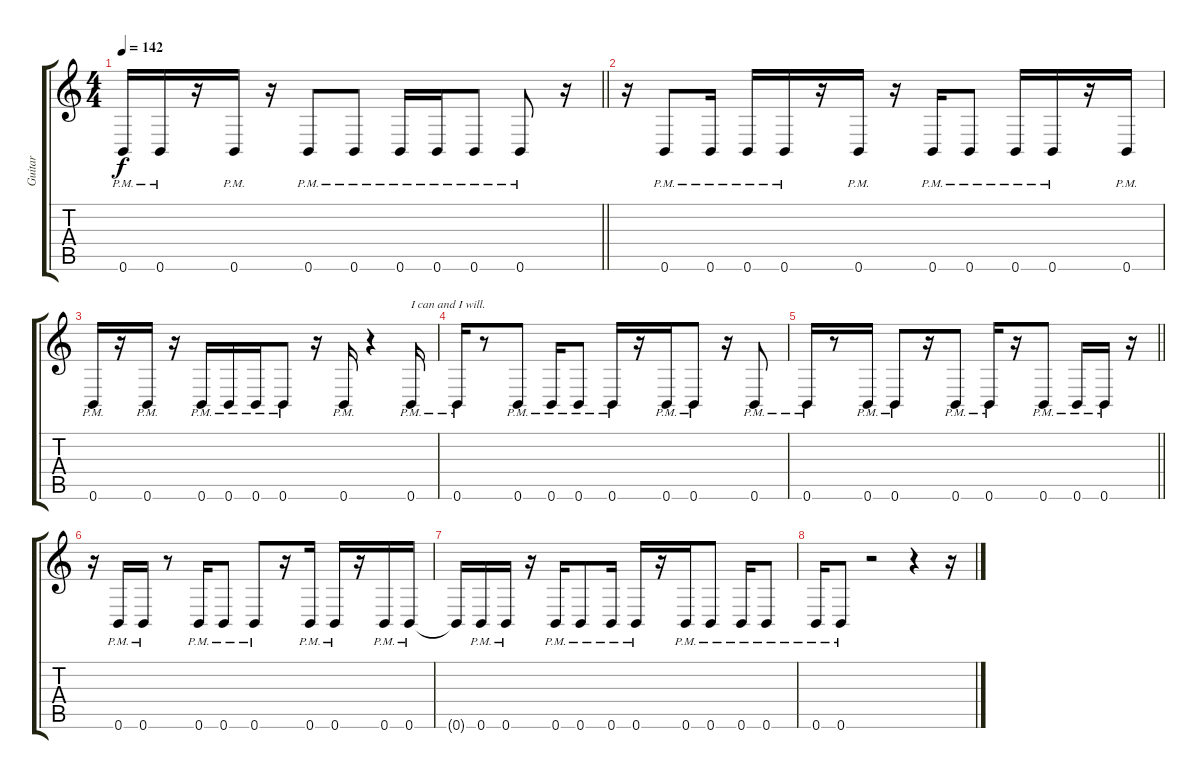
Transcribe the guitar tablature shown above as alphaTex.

\track ("Guitar" "Guitar") {instrument distortionguitar}
\staff {score tabs}
\tuning (Db4 Ab3 E3 B2 Gb2 B1) {hide}
\ts (4 4)
\tempo 142
\clef g2
\barLineRight lightlight
\ks c
0.6{pm}.16{dy f} 0.6{pm}.16 r.16 0.6{pm}.16 r.16 0.6{pm}.8 0.6{pm}.8 0.6{pm}.16 0.6{pm}.16 0.6{pm}.8 0.6{pm}.8 r.16 |
r.16 0.6{pm}.8 0.6{pm}.16 0.6{pm}.16 0.6{pm}.16 r.16 0.6{pm}.16 r.16 0.6{pm}.16 0.6{pm}.8 0.6{pm}.16 0.6{pm}.16 r.16 0.6{pm}.16 |
0.6{pm}.16 r.16 0.6{pm}.16 r.16 0.6{pm}.16 0.6{pm}.16 0.6{pm}.16 0.6{pm}.8 r.16 0.6{pm}.16 r.4 0.6{pm}.16{txt "I can and I will."} |
0.6{pm}.16 r.8 0.6{pm}.8 0.6{pm}.16 0.6{pm}.8 0.6{pm}.16 r.16 0.6{pm}.16 0.6{pm}.8 r.16 0.6{pm}.8 |
\barLineRight lightlight
0.6{pm}.16 r.8 0.6{pm}.16 0.6{pm}.8 r.16 0.6{pm}.8 0.6{pm}.16 r.16 0.6{pm}.8 0.6{pm}.16 0.6{pm}.16 r.16 |
r.16 0.6{pm}.16 0.6{pm}.16 r.8 0.6{pm}.16 0.6{pm}.8 0.6{pm}.8 r.16 0.6{pm}.16 0.6{pm}.16 r.16 0.6{pm}.16 0.6{pm}.16 |
0.6{t}.16 0.6{pm}.16 0.6{pm}.16 r.16 0.6{pm}.16 0.6{pm}.8 0.6{pm}.16 0.6{pm}.16 r.16 0.6{pm}.16 0.6{pm}.8 0.6{pm}.16 0.6{pm}.8 |
0.6{pm}.16 0.6{pm}.8 r.2 r.4 r.16
